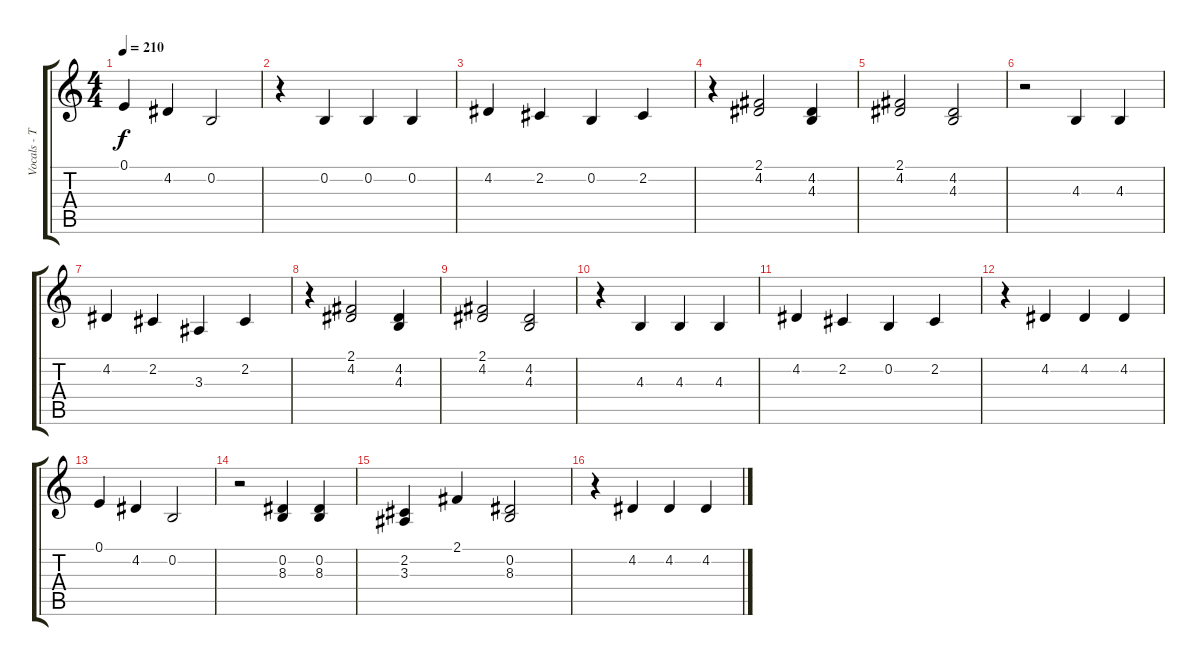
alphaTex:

\track ("Vocals - Tom" "Vocals - T") {instrument sopranosax}
\staff {score tabs}
\tuning (E4 B3 G3 D3 A2 E2) {hide}
\ts (4 4)
\tempo 210
\clef g2
\ks c
0.1.4{dy f} 4.2.4 0.2.2 |
r.4 0.2.4 0.2.4 0.2.4 |
4.2.4 2.2.4 0.2.4 2.2.4 |
r.4 (2.1 4.2).2 (4.2 4.3).4 |
(2.1 4.2).2 (4.2 4.3).2 |
r.2 4.3.4 4.3.4 |
4.2.4 2.2.4 3.3.4 2.2.4 |
r.4 (2.1 4.2).2 (4.2 4.3).4 |
(2.1 4.2).2 (4.2 4.3).2 |
r.4 4.3.4 4.3.4 4.3.4 |
4.2.4 2.2.4 0.2.4 2.2.4 |
r.4 4.2.4 4.2.4 4.2.4 |
0.1.4 4.2.4 0.2.2 |
r.2 (0.2 8.3).4 (0.2 8.3).4 |
(2.2 3.3).4 2.1.4 (0.2 8.3).2 |
r.4 4.2.4 4.2.4 4.2.4
